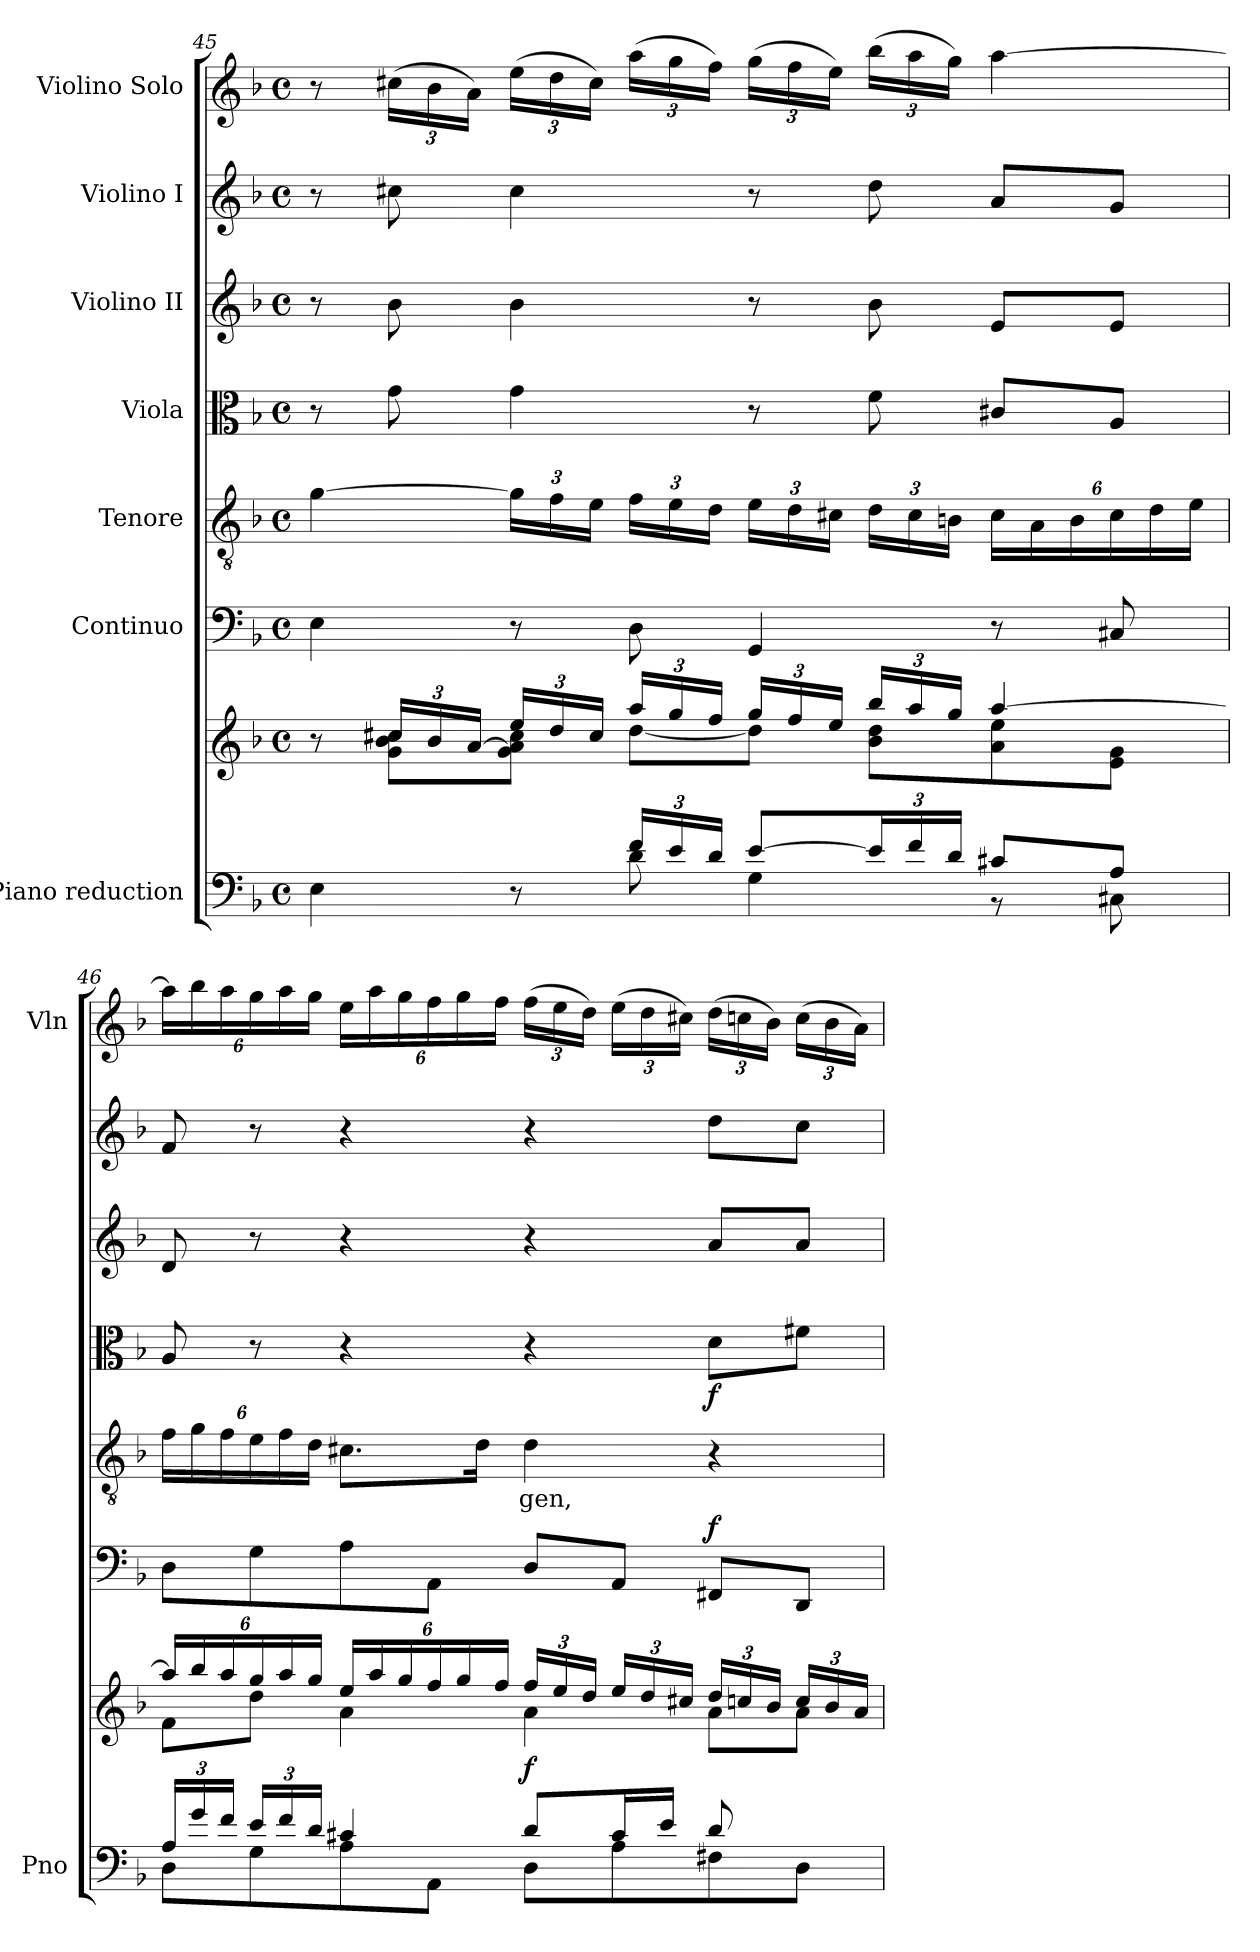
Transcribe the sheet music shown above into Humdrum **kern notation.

**kern	**kern	**dynam	**kern	**dynam	**kern	**text	**kern	**dynam	**kern	**kern	**kern
*part7	*part7	*part7	*part6	*part6	*part5	*part5	*part4	*part4	*part3	*part2	*part1
*staff8	*staff7	*staff7/8	*staff6	*staff6	*staff5	*staff5	*staff4	*staff4	*staff3	*staff2	*staff1
*I"Piano reduction	*	*	*I"Continuo	*	*I"Tenore	*	*I"Viola	*	*I"Violino II	*I"Violino I	*I"Violino Solo
*I'Pno	*	*	*	*	*	*	*	*	*	*	*I'Vln
!!LO:LB:g=z
*clefF4	*clefG2	*	*clefF4	*	*clefGv2	*	*clefC3	*	*clefG2	*clefG2	*clefG2
*k[b-]	*k[b-]	*	*k[b-]	*	*k[b-]	*	*k[b-]	*	*k[b-]	*k[b-]	*k[b-]
*M4/4	*M4/4	*	*M4/4	*	*M4/4	*	*M4/4	*	*M4/4	*M4/4	*M4/4
*met(c)	*met(c)	*	*met(c)	*	*met(c)	*	*met(c)	*	*met(c)	*met(c)	*met(c)
=45	=45	=45	=45	=45	=45	=45	=45	=45	=45	=45	=45
*^	*^	*	*	*	*	*	*	*	*	*	*
4ryy	4E\	8r	8ryy	.	4E\	.	[4g\	.	8r	.	8r	8r	8r
*	*	*Xbrackettup	*	*	*	*	*	*	*	*	*	*	*Xbrackettup
.	.	24cc#X/LL	8g\ 8b-\ 8cc#\L	.	.	.	.	.	8g\	.	8b-\	8cc#X\	(>24cc#X\LL
.	.	24b-/	.	.	.	.	.	.	.	.	.	.	24b-\
.	.	[24a/JJ	.	.	.	.	.	.	.	.	.	.	24a\JJ)
*	*	*	*	*	*	*	*Xbrackettup	*	*	*	*	*	*
8r	8ryy	24ee/LL	8g\ 8a\] 8cc#\J	.	8r	.	24g\LL]	.	4g\	.	4b-\	4cc#\	(>24ee\LL
.	.	24dd/	.	.	.	.	24f\	.	.	.	.	.	24dd\
.	.	24cc#/JJ	.	.	.	.	24e\JJ	.	.	.	.	.	24cc#\JJ)
*Xbrackettup	*	*	*	*	*	*	*	*	*	*	*	*	*
24f/LL	8d\	24aa/LL	[8dd\L	.	8D\	.	24f\LL	.	.	.	.	.	(>24aa\LL
24e/	.	24gg/	.	.	.	.	24e\	.	.	.	.	.	24gg\
24d/JJ	.	24ff/JJ	.	.	.	.	24d\JJ	.	.	.	.	.	24ff\JJ)
[8e/L	4G\	24gg/LL	8dd\J]	.	4GG/	.	24e\LL	.	8r	.	8r	8r	(>24gg\LL
.	.	24ff/	.	.	.	.	24d\	.	.	.	.	.	24ff\
.	.	24ee/JJ	.	.	.	.	24c#X\JJ	.	.	.	.	.	24ee\JJ)
24e/L]	.	24bb-/LL	8b-\ 8dd\L	.	.	.	24d\LL	.	8f\	.	8b-\	8dd\	(>24bb-\LL
24f/	.	24aa/	.	.	.	.	24c#\	.	.	.	.	.	24aa\
24d/JJ	.	24gg/JJ	.	.	.	.	24Bn\JJ	.	.	.	.	.	24gg\JJ)
8c#X/L	8r	[4aa/	8a\ 8ee\	.	8r	.	24c#\LL	.	8c#X/L	.	8e/L	8a/L	[4aa\
.	.	.	.	.	.	.	24A\	.	.	.	.	.	.
.	.	.	.	.	.	.	24B\	.	.	.	.	.	.
8A/J	8C#X\	.	8e\ 8g\J	.	8C#X/	.	24c#\	.	8A/J	.	8e/J	8g/J	.
.	.	.	.	.	.	.	24d\	.	.	.	.	.	.
.	.	.	.	.	.	.	24e\JJ	.	.	.	.	.	.
=46	=46	=46	=46	=46	=46	=46	=46	=46	=46	=46	=46	=46	=46
*	*	*	*^	*	*	*	*	*	*	*	*	*	*
24A/LL	8D\L	24aa/LL]	8f\L	2..ryy	.	8D\L	.	24f\LL	.	8A/	.	8d/	8f/	24aa\LL]
24g/	.	24bb-/	.	.	.	.	.	24g\	.	.	.	.	.	24bb-\
24f/JJ	.	24aa/	.	.	.	.	.	24f\	.	.	.	.	.	24aa\
24e/LL	8G\	24gg/	8dd\J	.	.	8G\	.	24e\	.	8r	.	8r	8r	24gg\
24f/	.	24aa/	.	.	.	.	.	24f\	.	.	.	.	.	24aa\
24d/JJ	.	24gg/JJ	.	.	.	.	.	24d\JJ	.	.	.	.	.	24gg\JJ
4c#X/	8A\	24ee/LL	4a\	.	.	8A\	.	8.c#X\L	.	4r	.	4r	4r	24ee\LL
.	.	24aa/	.	.	.	.	.	.	.	.	.	.	.	24aa\
.	.	24gg/	.	.	.	.	.	.	.	.	.	.	.	24gg\
.	8AA\J	24ff/	.	.	.	8AA\J	.	.	.	.	.	.	.	24ff\
.	.	24gg/	.	.	.	.	.	.	.	.	.	.	.	24gg\
.	.	.	.	.	.	.	.	16d\Jk	.	.	.	.	.	.
.	.	24ff/JJ	.	.	.	.	.	.	.	.	.	.	.	24ff\JJ
!	!	!	!	!	!LO:DY:b	!	!	!	!LO:LY:b	!	!	!	!	!
8d/L	8D\L	24ff/LL	4a\	.	f	8D/L	.	4d\	gen,	4r	.	4r	4r	(>24ff\LL
.	.	24ee/	.	.	.	.	.	.	.	.	.	.	.	24ee\
.	.	24dd/JJ	.	.	.	.	.	.	.	.	.	.	.	24dd\JJ)
16c#/L	8A\	24ee/LL	.	.	.	8AA/J	.	.	.	.	.	.	.	(>24ee\LL
.	.	24dd/	.	.	.	.	.	.	.	.	.	.	.	24dd\
16e/JJ	.	.	.	.	.	.	.	.	.	.	.	.	.	.
.	.	24cc#X/JJ	.	.	.	.	.	.	.	.	.	.	.	24cc#X\JJ)
!	!	!	!	!	!	!	!LO:DY:a	!	!	!	!LO:DY:b	!	!	!
8d/L	8F#X\	24dd/LL	8a\L	.	.	8FF#X/L	f	4r	.	8d\L	f	8a/L	8dd\L	(>24dd\LL
.	.	24ccn/	.	.	.	.	.	.	.	.	.	.	.	24ccn\
.	.	24b-/JJ	.	.	.	.	.	.	.	.	.	.	.	24b-\JJ)
8ryy	8D\J	24cc/LL	8a\J	8f#X\J	.	8DD/J	.	.	.	8f#X\J	.	8a/J	8cc\J	(>24cc\LL
.	.	24b-/	.	.	.	.	.	.	.	.	.	.	.	24b-\
.	.	24a/JJ	.	.	.	.	.	.	.	.	.	.	.	24a\JJ)
*v	*v	*	*	*	*	*	*	*	*	*	*	*	*	*
*	*v	*v	*v	*	*	*	*	*	*	*	*	*	*
=	=	=	=	=	=	=	=	=	=	=	=
*-	*-	*-	*-	*-	*-	*-	*-	*-	*-	*-	*-
